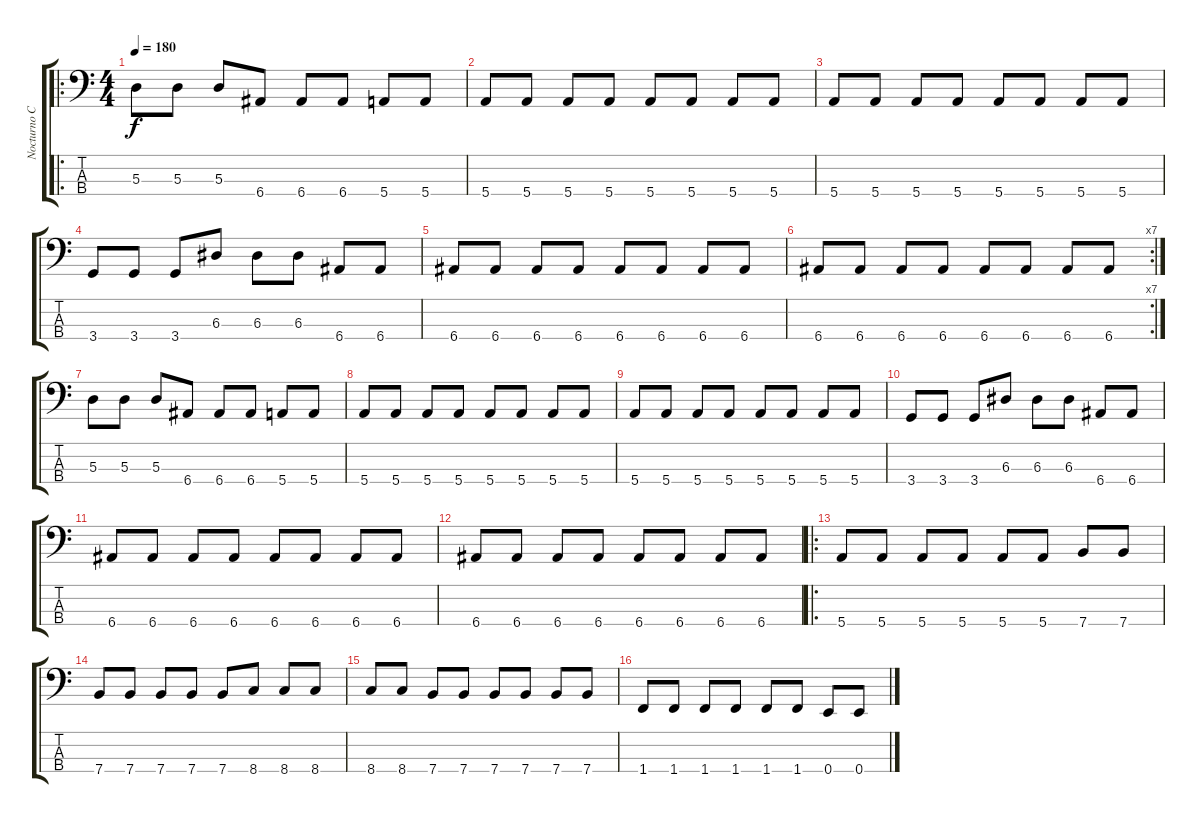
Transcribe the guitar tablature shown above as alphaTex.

\track ("Nocturno Culto" "Nocturno C") {instrument electricbasspick}
\staff {score tabs}
\tuning (G2 D2 A1 E1) {hide}
\ro
\ts (4 4)
\tempo 180
\clef f4
\ks c
5.3.8{dy f} 5.3.8 5.3.8 6.4.8 6.4.8 6.4.8 5.4.8 5.4.8 |
5.4.8 5.4.8 5.4.8 5.4.8 5.4.8 5.4.8 5.4.8 5.4.8 |
5.4.8 5.4.8 5.4.8 5.4.8 5.4.8 5.4.8 5.4.8 5.4.8 |
3.4.8 3.4.8 3.4.8 6.3.8 6.3.8 6.3.8 6.4.8 6.4.8 |
6.4.8 6.4.8 6.4.8 6.4.8 6.4.8 6.4.8 6.4.8 6.4.8 |
\rc 7
6.4.8 6.4.8 6.4.8 6.4.8 6.4.8 6.4.8 6.4.8 6.4.8 |
5.3.8 5.3.8 5.3.8 6.4.8 6.4.8 6.4.8 5.4.8 5.4.8 |
5.4.8 5.4.8 5.4.8 5.4.8 5.4.8 5.4.8 5.4.8 5.4.8 |
5.4.8 5.4.8 5.4.8 5.4.8 5.4.8 5.4.8 5.4.8 5.4.8 |
3.4.8 3.4.8 3.4.8 6.3.8 6.3.8 6.3.8 6.4.8 6.4.8 |
6.4.8 6.4.8 6.4.8 6.4.8 6.4.8 6.4.8 6.4.8 6.4.8 |
6.4.8 6.4.8 6.4.8 6.4.8 6.4.8 6.4.8 6.4.8 6.4.8 |
\ro
5.4.8 5.4.8 5.4.8 5.4.8 5.4.8 5.4.8 7.4.8 7.4.8 |
7.4.8 7.4.8 7.4.8 7.4.8 7.4.8 8.4.8 8.4.8 8.4.8 |
8.4.8 8.4.8 7.4.8 7.4.8 7.4.8 7.4.8 7.4.8 7.4.8 |
1.4.8 1.4.8 1.4.8 1.4.8 1.4.8 1.4.8 0.4.8 0.4.8
